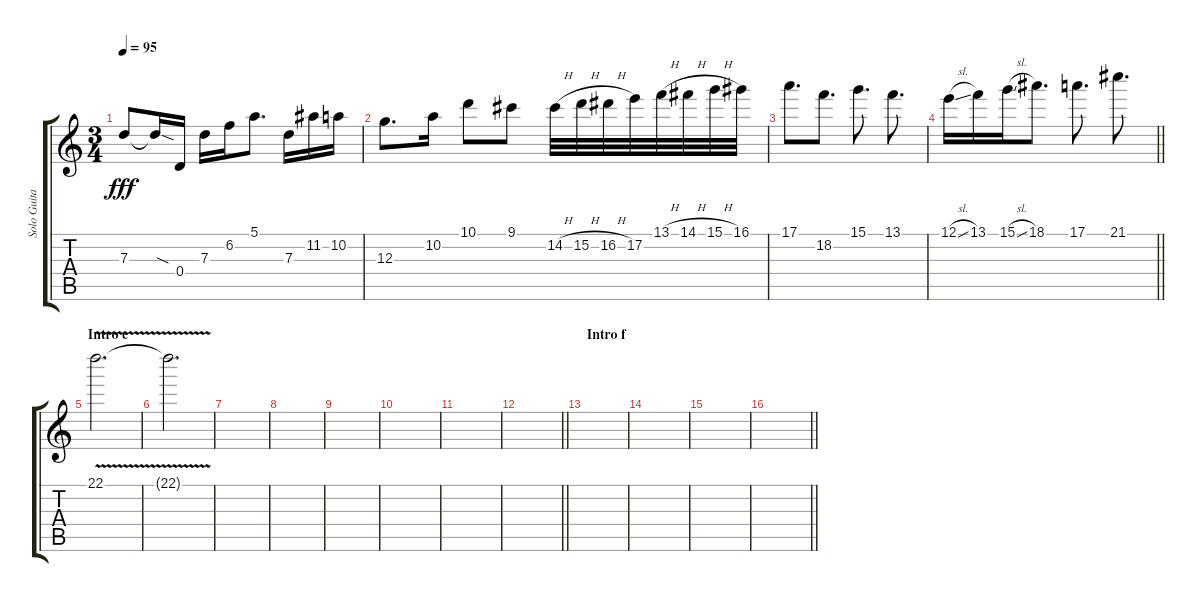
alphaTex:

\track ("Solo Guitar" "Solo Guita") {instrument distortionguitar}
\staff {score tabs}
\tuning (E4 B3 G3 D3 A2 D2) {hide}
\ts (3 4)
\tempo 95
\clef g2
\ks c
7.3.8{dy fff} 7.3{sod t}.16 0.4.16 7.3.16 6.2.16 5.1.8{d} 7.3.16 11.2.16 10.2.16 |
12.3.8{d} 10.2.16 10.1.8 9.1.8 14.2{h}.32 15.2{h}.32 16.2{h}.32 17.2.32 13.1{h}.32 14.1{h}.32 15.1{h}.32 16.1.32 |
17.1.8{d} 18.2.8{d} 15.1.8{d} 13.1.8{d} |
\barLineRight lightlight
12.1{sl}.16 13.1.16 15.1{sl}.16 18.1.8{d} 17.1.8{d} 21.1.8{d} |
\section ("" "Intro e")
22.1{v}.2{d} |
22.1{t}.2{d volume 6} |
|
|
|
|
|
\barLineRight lightlight
|
\section ("" "Intro f")
|
|
|
\barLineRight lightlight
